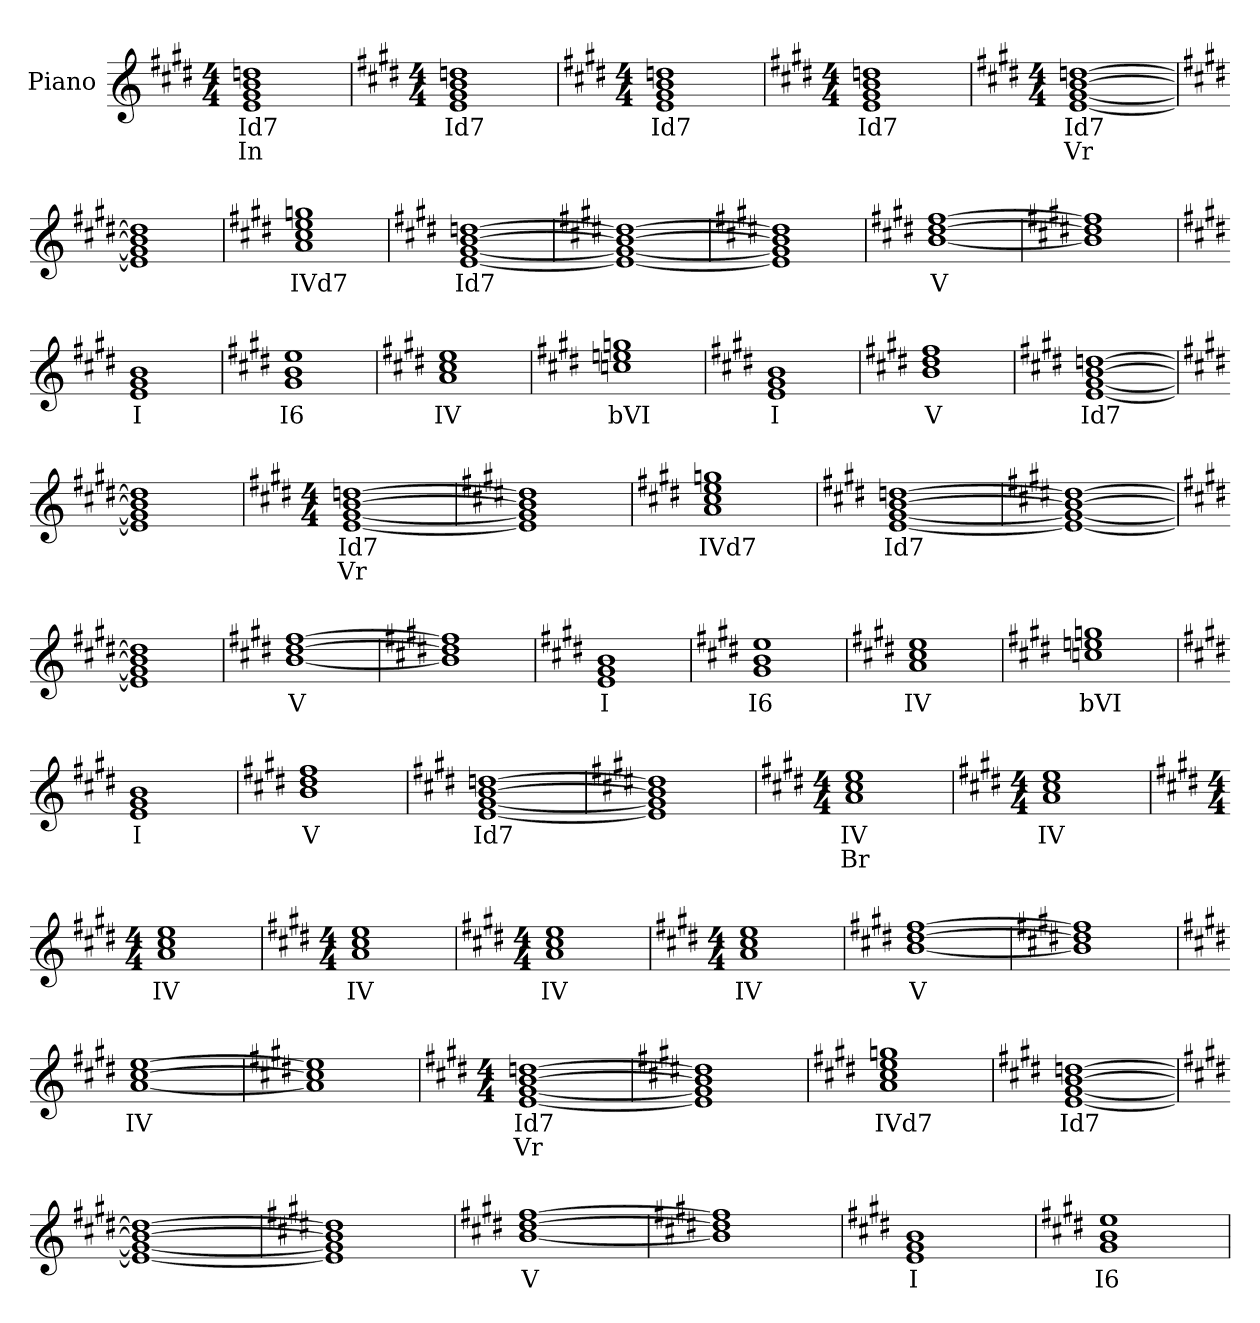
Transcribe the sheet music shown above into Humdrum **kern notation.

**kern	**text	**text
*part1	*part1	*part1
*staff1	*staff1	*staff1
*I"Piano	*	*
*I'Pno	*	*
*k[f#c#g#d#]	*	*
*E:	*	*
*M4/4	*	*
=	=	=
1e 1g# 1b 1ddn	Id7	In
=	=	=
*k[f#c#g#d#]	*	*
*E:	*	*
*M4/4	*	*
1e 1g# 1b 1ddn	Id7	.
=	=	=
*k[f#c#g#d#]	*	*
*E:	*	*
*M4/4	*	*
1e 1g# 1b 1ddn	Id7	.
=	=	=
*k[f#c#g#d#]	*	*
*E:	*	*
*M4/4	*	*
1e 1g# 1b 1ddn	Id7	.
=	=	=
*k[f#c#g#d#]	*	*
*E:	*	*
*M4/4	*	*
[1e [1g# [1b [1ddn	Id7	Vr
=	=	=
*k[f#c#g#d#]	*	*
*E:	*	*
1e] 1g#] 1b] 1ddn]	.	.
=	=	=
*k[f#c#g#d#]	*	*
*E:	*	*
1a 1cc# 1ee 1ggn	IVd7	.
=	=	=
*k[f#c#g#d#]	*	*
*E:	*	*
[1e [1g# [1b [1ddn	Id7	.
=	=	=
*k[f#c#g#d#]	*	*
*E:	*	*
1e_ 1g#_ 1b_ 1ddn_	.	.
=	=	=
*k[f#c#g#d#]	*	*
*E:	*	*
1e] 1g#] 1b] 1ddn]	.	.
=	=	=
*k[f#c#g#d#]	*	*
*E:	*	*
[1b [1dd# [1ff#	V	.
=	=	=
*k[f#c#g#d#]	*	*
*E:	*	*
1b] 1dd#] 1ff#]	.	.
=	=	=
*k[f#c#g#d#]	*	*
*E:	*	*
1e 1g# 1b	I	.
=	=	=
*k[f#c#g#d#]	*	*
*E:	*	*
1g# 1b 1ee	I6	.
=	=	=
*k[f#c#g#d#]	*	*
*E:	*	*
1a 1cc# 1ee	IV	.
=	=	=
*k[f#c#g#d#]	*	*
*E:	*	*
1ccn 1een 1ggn	bVI	.
=	=	=
*k[f#c#g#d#]	*	*
*E:	*	*
1e 1g# 1b	I	.
=	=	=
*k[f#c#g#d#]	*	*
*E:	*	*
1b 1dd# 1ff#	V	.
=	=	=
*k[f#c#g#d#]	*	*
*E:	*	*
[1e [1g# [1b [1ddn	Id7	.
=	=	=
*k[f#c#g#d#]	*	*
*E:	*	*
1e] 1g#] 1b] 1ddn]	.	.
=	=	=
*k[f#c#g#d#]	*	*
*E:	*	*
*M4/4	*	*
[1e [1g# [1b [1ddn	Id7	Vr
=	=	=
*k[f#c#g#d#]	*	*
*E:	*	*
1e] 1g#] 1b] 1ddn]	.	.
=	=	=
*k[f#c#g#d#]	*	*
*E:	*	*
1a 1cc# 1ee 1ggn	IVd7	.
=	=	=
*k[f#c#g#d#]	*	*
*E:	*	*
[1e [1g# [1b [1ddn	Id7	.
=	=	=
*k[f#c#g#d#]	*	*
*E:	*	*
1e_ 1g#_ 1b_ 1ddn_	.	.
=	=	=
*k[f#c#g#d#]	*	*
*E:	*	*
1e] 1g#] 1b] 1ddn]	.	.
=	=	=
*k[f#c#g#d#]	*	*
*E:	*	*
[1b [1dd# [1ff#	V	.
=	=	=
*k[f#c#g#d#]	*	*
*E:	*	*
1b] 1dd#] 1ff#]	.	.
=	=	=
*k[f#c#g#d#]	*	*
*E:	*	*
1e 1g# 1b	I	.
=	=	=
*k[f#c#g#d#]	*	*
*E:	*	*
1g# 1b 1ee	I6	.
=	=	=
*k[f#c#g#d#]	*	*
*E:	*	*
1a 1cc# 1ee	IV	.
=	=	=
*k[f#c#g#d#]	*	*
*E:	*	*
1ccn 1een 1ggn	bVI	.
=	=	=
*k[f#c#g#d#]	*	*
*E:	*	*
1e 1g# 1b	I	.
=	=	=
*k[f#c#g#d#]	*	*
*E:	*	*
1b 1dd# 1ff#	V	.
=	=	=
*k[f#c#g#d#]	*	*
*E:	*	*
[1e [1g# [1b [1ddn	Id7	.
=	=	=
*k[f#c#g#d#]	*	*
*E:	*	*
1e] 1g#] 1b] 1ddn]	.	.
=	=	=
*k[f#c#g#d#]	*	*
*E:	*	*
*M4/4	*	*
1a 1cc# 1ee	IV	Br
=	=	=
*k[f#c#g#d#]	*	*
*E:	*	*
*M4/4	*	*
1a 1cc# 1ee	IV	.
=	=	=
*k[f#c#g#d#]	*	*
*E:	*	*
*M4/4	*	*
1a 1cc# 1ee	IV	.
=	=	=
*k[f#c#g#d#]	*	*
*E:	*	*
*M4/4	*	*
1a 1cc# 1ee	IV	.
=	=	=
*k[f#c#g#d#]	*	*
*E:	*	*
*M4/4	*	*
1a 1cc# 1ee	IV	.
=	=	=
*k[f#c#g#d#]	*	*
*E:	*	*
*M4/4	*	*
1a 1cc# 1ee	IV	.
=	=	=
*k[f#c#g#d#]	*	*
*E:	*	*
[1b [1dd# [1ff#	V	.
=	=	=
*k[f#c#g#d#]	*	*
*E:	*	*
1b] 1dd#] 1ff#]	.	.
=	=	=
*k[f#c#g#d#]	*	*
*E:	*	*
[1a [1cc# [1ee	IV	.
=	=	=
*k[f#c#g#d#]	*	*
*E:	*	*
1a] 1cc#] 1ee]	.	.
=	=	=
*k[f#c#g#d#]	*	*
*E:	*	*
*M4/4	*	*
[1e [1g# [1b [1ddn	Id7	Vr
=	=	=
*k[f#c#g#d#]	*	*
*E:	*	*
1e] 1g#] 1b] 1ddn]	.	.
=	=	=
*k[f#c#g#d#]	*	*
*E:	*	*
1a 1cc# 1ee 1ggn	IVd7	.
=	=	=
*k[f#c#g#d#]	*	*
*E:	*	*
[1e [1g# [1b [1ddn	Id7	.
=	=	=
*k[f#c#g#d#]	*	*
*E:	*	*
1e_ 1g#_ 1b_ 1ddn_	.	.
=	=	=
*k[f#c#g#d#]	*	*
*E:	*	*
1e] 1g#] 1b] 1ddn]	.	.
=	=	=
*k[f#c#g#d#]	*	*
*E:	*	*
[1b [1dd# [1ff#	V	.
=	=	=
*k[f#c#g#d#]	*	*
*E:	*	*
1b] 1dd#] 1ff#]	.	.
=	=	=
*k[f#c#g#d#]	*	*
*E:	*	*
1e 1g# 1b	I	.
=	=	=
*k[f#c#g#d#]	*	*
*E:	*	*
1g# 1b 1ee	I6	.
=	=	=
*-	*-	*-
